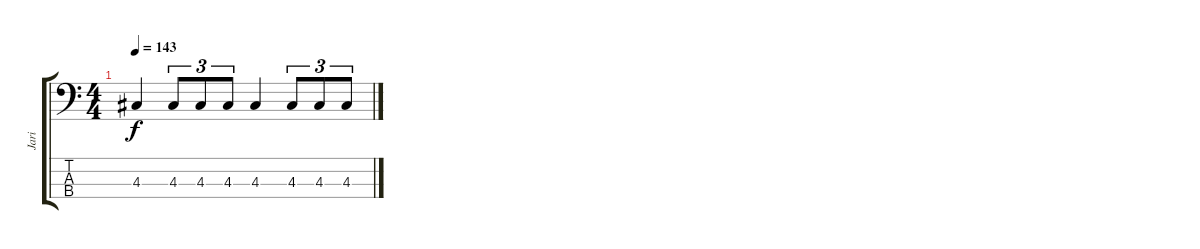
\track ("Jari" "Jari") {instrument electricbassfinger}
\staff {score tabs}
\tuning (G2 D2 A1 D1) {hide}
\ts (4 4)
\tempo 143
\clef f4
\ks c
4.3.4{dy f} 4.3.8{tu (3 2)} 4.3.8{tu (3 2)} 4.3.8{tu (3 2)} 4.3.4 4.3.8{tu (3 2)} 4.3.8{tu (3 2)} 4.3.8{tu (3 2)}
